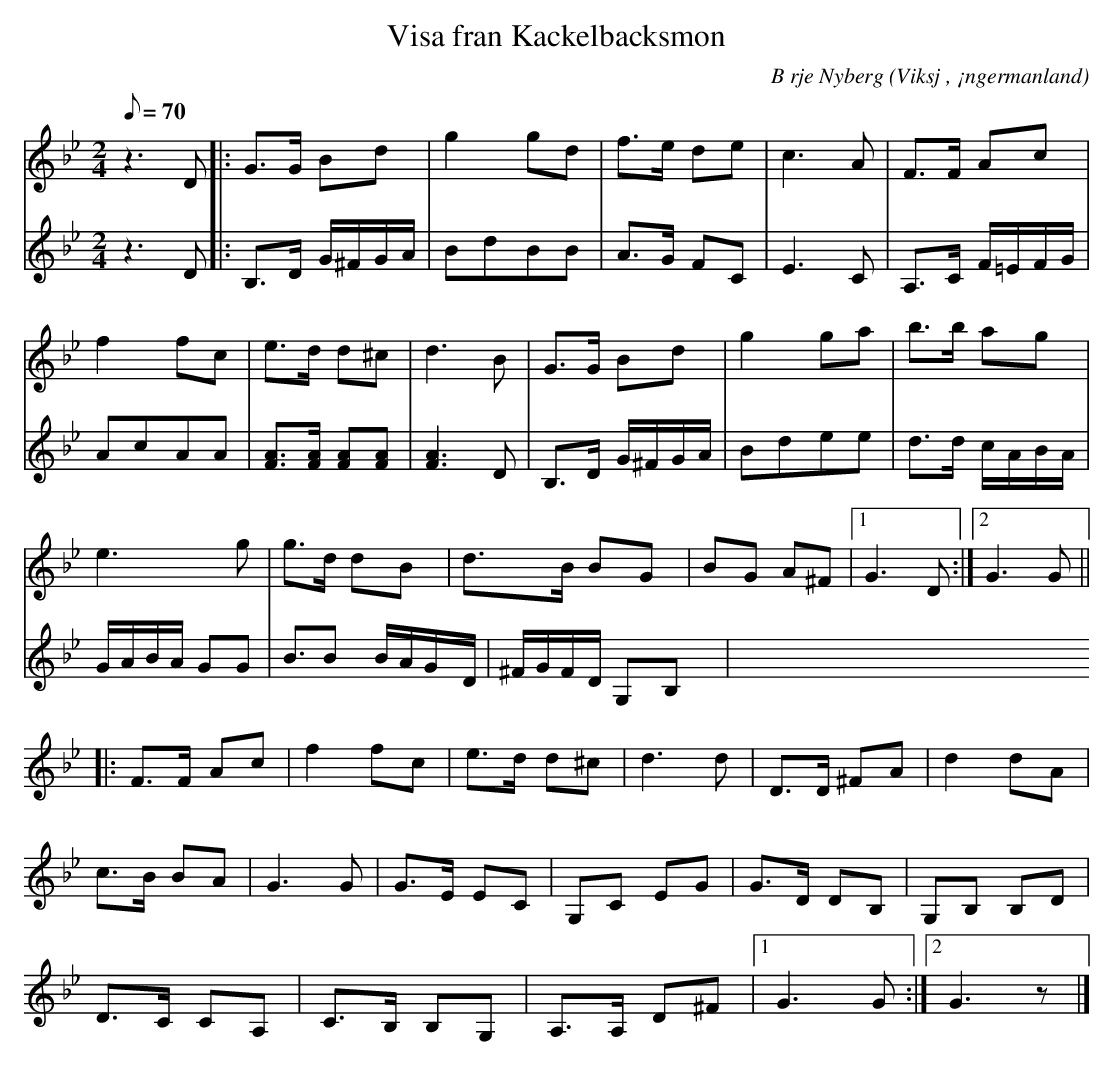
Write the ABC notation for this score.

X:1
T:Visa fran Kackelbacksmon
C:B rje Nyberg
O:Viksj , ¡ngermanland
M:2/4
L:1/8
Q:70
K:Gm
V:1
z2> D2|: G>G Bd | g2 gd | f>e de | c2>A2 | F>F Ac |
f2 fc | e>d d^c | d2>B2 | G>G Bd |g2 ga | b>b ag |
e2> g2 | g>d dB |d>B BG |BG A^F |1 G2> D2 :|2 G2> G2 ||
|: F>F Ac | f2 fc | e>d d^c | d2>d2 | D>D ^FA | d2 dA |
c>B BA |G2> G2 | G>E EC | G,C EG | G>D DB, | G,B, B,D |
D>C CA, | C>B, B,G, | A,>A, D^F |1 G2> G2 :|2 G2> z2 |]
V:2
z2> D2 |: B,>D G/2^F/2G/2A/2 | BdBB | A>G FC | E2>C2 | A,>C F/2=E/2F/2G/2 |
AcAA | [AF]>[AF] [AF][AF] | [A2F2]> D2 | B,>D G/2^F/2G/2A/2 | Bdee | d>d c/2A/2B/2A/2 |
G/2A/2B/2A/2 GG | B>B2 B/2A/2G/2D/2 | ^F/2G/2F/2D/2 G,B, |
